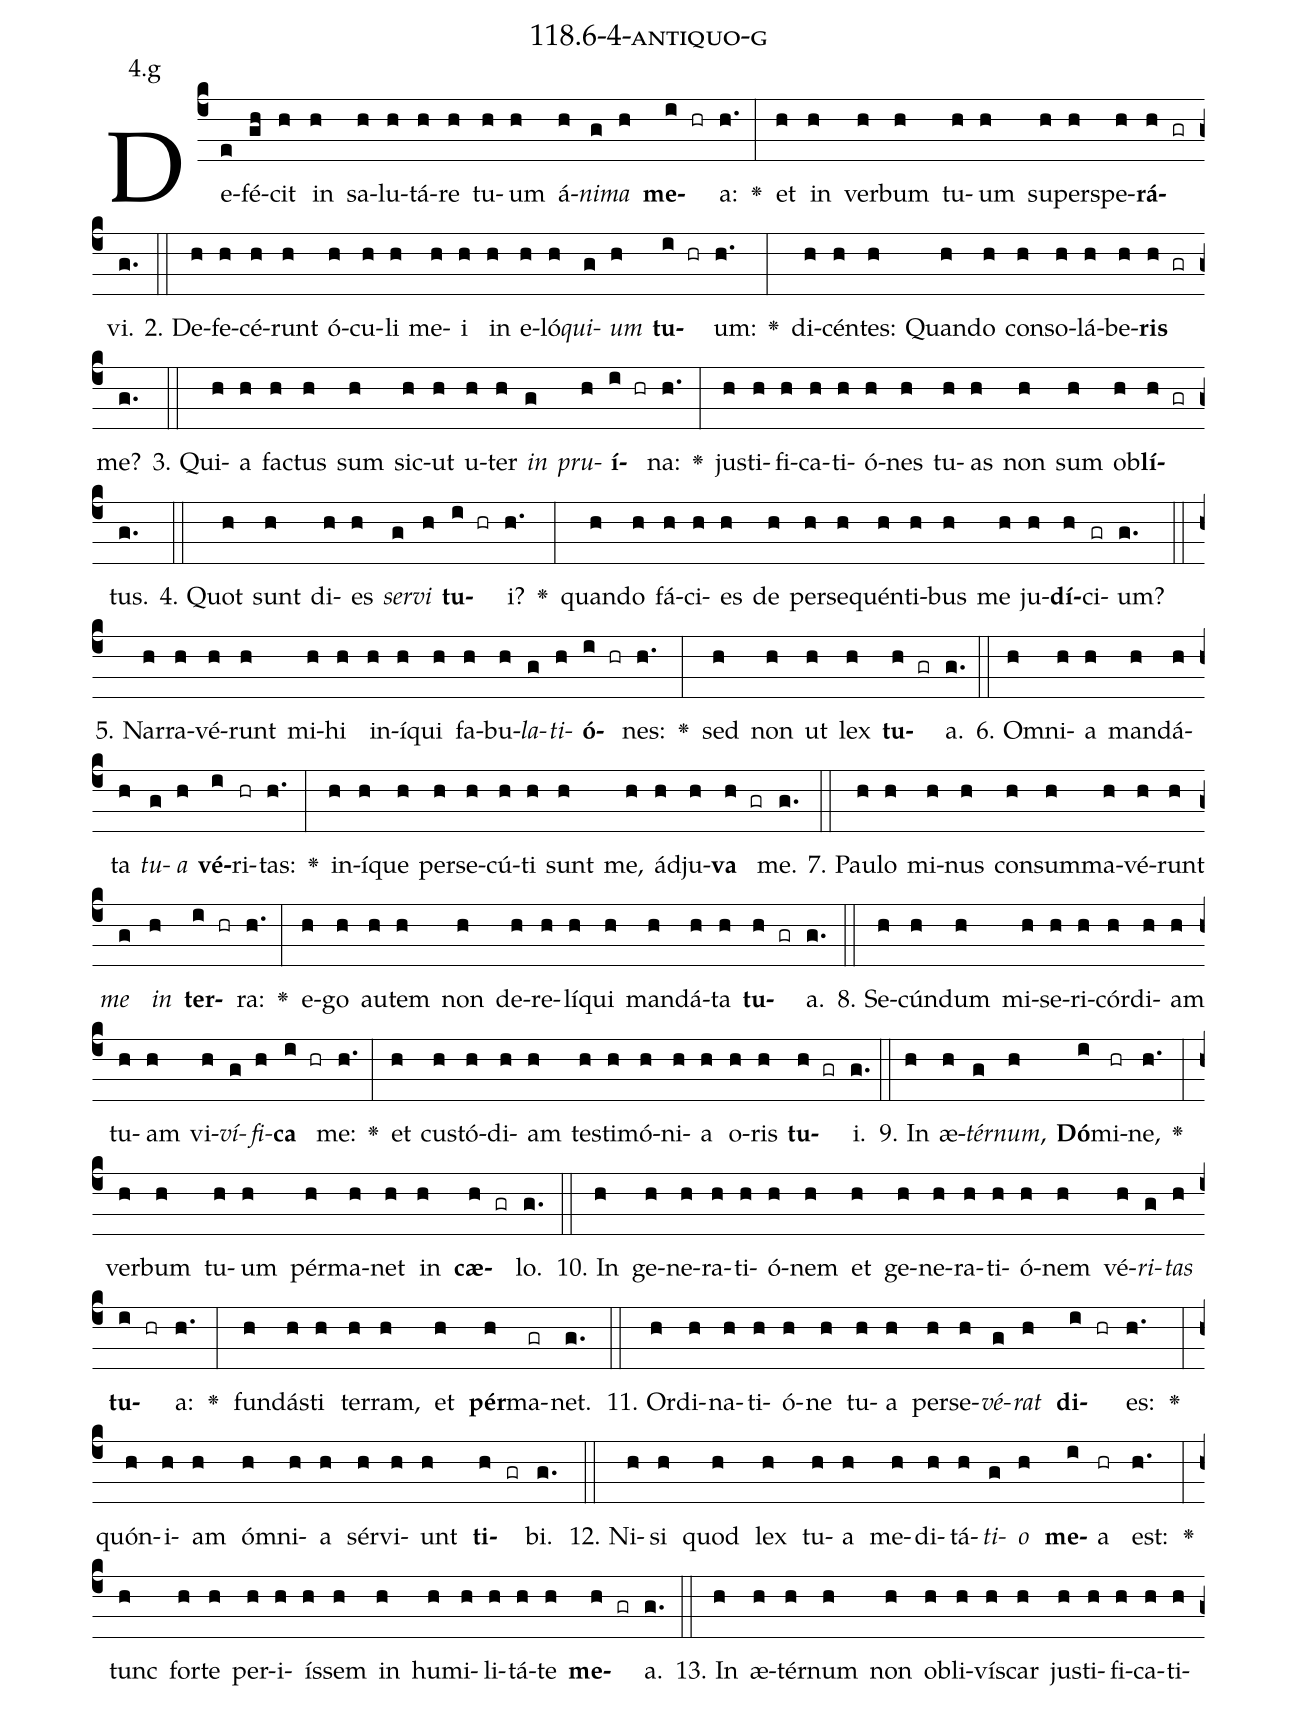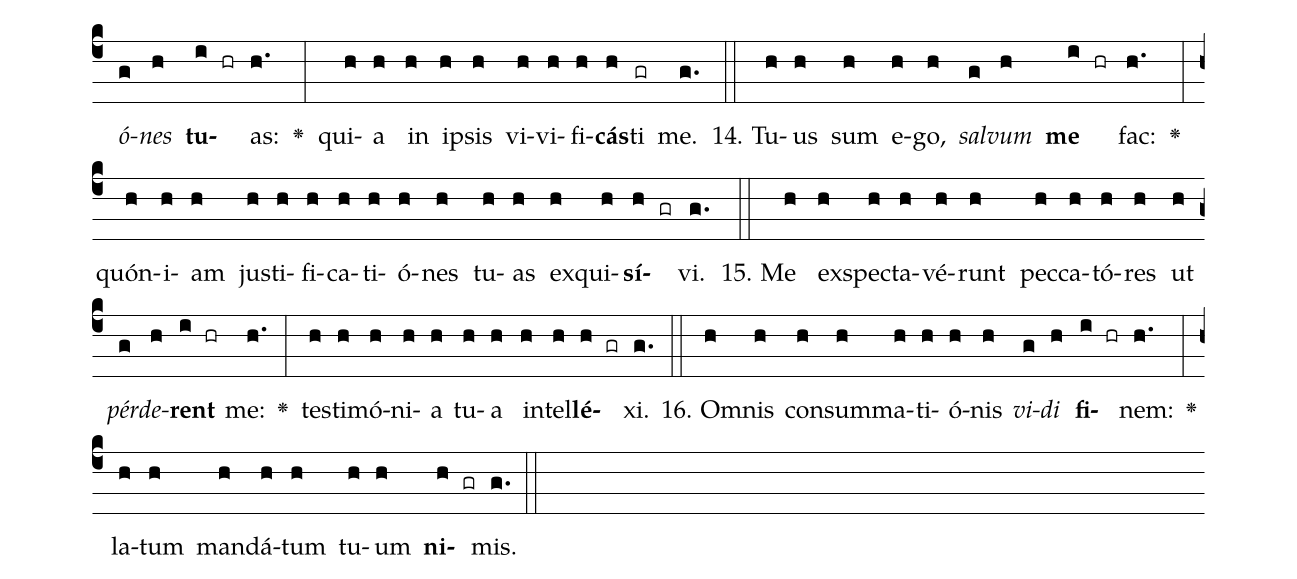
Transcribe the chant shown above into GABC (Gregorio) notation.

name: 118.6-4-antiquo-g;
annotation: 4.g;
%%
(c4)De(e)fé(gh)cit(h) in(h) sa(h)lu(h)tá(h)re(h) tu(h)um(h) á(h)<i>ni</i>(g)<i>ma</i>(h) <b>me</b>(i hr)a:(h.) <v>\greheightstar</v>(:) et(h) in(h) ver(h)bum(h) tu(h)um(h) su(h)per(h)spe(h)<b>rá</b>(h gr)vi.(g.) (::)
2. De(h)fe(h)cé(h)runt(h) ó(h)cu(h)li(h) me(h)i(h) in(h) e(h)ló(h)<i>qui</i>(g)<i>um</i>(h) <b>tu</b>(i hr)um:(h.) <v>\greheightstar</v>(:) di(h)cén(h)tes:(h) Quan(h)do(h) con(h)so(h)lá(h)be(h)<b>ris</b>(h gr) me?(g.) (::)
3. Qui(h)a(h) fac(h)tus(h) sum(h) sic(h)ut(h) u(h)ter(h) <i>in</i>(g) <i>pru</i>(h)<b>í</b>(i hr)na:(h.) <v>\greheightstar</v>(:) jus(h)ti(h)fi(h)ca(h)ti(h)ó(h)nes(h) tu(h)as(h) non(h) sum(h) ob(h)<b>lí</b>(h gr)tus.(g.) (::)
4. Quot(h) sunt(h) di(h)es(h) <i>ser</i>(g)<i>vi</i>(h) <b>tu</b>(i hr)i?(h.) <v>\greheightstar</v>(:) quan(h)do(h) fá(h)ci(h)es(h) de(h) per(h)se(h)quén(h)ti(h)bus(h) me(h) ju(h)<b>dí</b>(h)ci(gr)um?(g.) (::)
5. Nar(h)ra(h)vé(h)runt(h) mi(h)hi(h) in(h)í(h)qui(h) fa(h)bu(h)<i>la</i>(g)<i>ti</i>(h)<b>ó</b>(i hr)nes:(h.) <v>\greheightstar</v>(:) sed(h) non(h) ut(h) lex(h) <b>tu</b>(h gr)a.(g.) (::)
6. Om(h)ni(h)a(h) man(h)dá(h)ta(h) <i>tu</i>(g)<i>a</i>(h) <b>vé</b>(i)ri(hr)tas:(h.) <v>\greheightstar</v>(:) in(h)í(h)que(h) per(h)se(h)cú(h)ti(h) sunt(h) me,(h) ád(h)ju(h)<b>va</b>(h gr) me.(g.) (::)
7. Pau(h)lo(h) mi(h)nus(h) con(h)sum(h)ma(h)vé(h)runt(h) <i>me</i>(g) <i>in</i>(h) <b>ter</b>(i hr)ra:(h.) <v>\greheightstar</v>(:) e(h)go(h) au(h)tem(h) non(h) de(h)re(h)lí(h)qui(h) man(h)dá(h)ta(h) <b>tu</b>(h gr)a.(g.) (::)
8. Se(h)cún(h)dum(h) mi(h)se(h)ri(h)cór(h)di(h)am(h) tu(h)am(h) vi(h)<i>ví</i>(g)<i>fi</i>(h)<b>ca</b>(i hr) me:(h.) <v>\greheightstar</v>(:) et(h) cus(h)tó(h)di(h)am(h) tes(h)ti(h)mó(h)ni(h)a(h) o(h)ris(h) <b>tu</b>(h gr)i.(g.) (::)
9. In(h) æ(h)<i>tér</i>(g)<i>num</i>,(h) <b>Dó</b>(i)mi(hr)ne,(h.) <v>\greheightstar</v>(:) ver(h)bum(h) tu(h)um(h) pér(h)ma(h)net(h) in(h) <b>cæ</b>(h gr)lo.(g.) (::)
10. In(h) ge(h)ne(h)ra(h)ti(h)ó(h)nem(h) et(h) ge(h)ne(h)ra(h)ti(h)ó(h)nem(h) vé(h)<i>ri</i>(g)<i>tas</i>(h) <b>tu</b>(i hr)a:(h.) <v>\greheightstar</v>(:) fun(h)dás(h)ti(h) ter(h)ram,(h) et(h) <b>pér</b>(h)ma(gr)net.(g.) (::)
11. Or(h)di(h)na(h)ti(h)ó(h)ne(h) tu(h)a(h) per(h)se(h)<i>vé</i>(g)<i>rat</i>(h) <b>di</b>(i hr)es:(h.) <v>\greheightstar</v>(:) quón(h)i(h)am(h) óm(h)ni(h)a(h) sér(h)vi(h)unt(h) <b>ti</b>(h gr)bi.(g.) (::)
12. Ni(h)si(h) quod(h) lex(h) tu(h)a(h) me(h)di(h)tá(h)<i>ti</i>(g)<i>o</i>(h) <b>me</b>(i)a(hr) est:(h.) <v>\greheightstar</v>(:) tunc(h) for(h)te(h) per(h)i(h)ís(h)sem(h) in(h) hu(h)mi(h)li(h)tá(h)te(h) <b>me</b>(h gr)a.(g.) (::)
13. In(h) æ(h)tér(h)num(h) non(h) ob(h)li(h)vís(h)car(h) jus(h)ti(h)fi(h)ca(h)ti(h)<i>ó</i>(g)<i>nes</i>(h) <b>tu</b>(i hr)as:(h.) <v>\greheightstar</v>(:) qui(h)a(h) in(h) ip(h)sis(h) vi(h)vi(h)fi(h)<b>cás</b>(h)ti(gr) me.(g.) (::)
14. Tu(h)us(h) sum(h) e(h)go,(h) <i>sal</i>(g)<i>vum</i>(h) <b>me</b>(i hr) fac:(h.) <v>\greheightstar</v>(:) quón(h)i(h)am(h) jus(h)ti(h)fi(h)ca(h)ti(h)ó(h)nes(h) tu(h)as(h) ex(h)qui(h)<b>sí</b>(h gr)vi.(g.) (::)
15. Me(h) ex(h)spec(h)ta(h)vé(h)runt(h) pec(h)ca(h)tó(h)res(h) ut(h) <i>pér</i>(g)<i>de</i>(h)<b>rent</b>(i hr) me:(h.) <v>\greheightstar</v>(:) tes(h)ti(h)mó(h)ni(h)a(h) tu(h)a(h) in(h)tel(h)<b>lé</b>(h gr)xi.(g.) (::)
16. Om(h)nis(h) con(h)sum(h)ma(h)ti(h)ó(h)nis(h) <i>vi</i>(g)<i>di</i>(h) <b>fi</b>(i hr)nem:(h.) <v>\greheightstar</v>(:) la(h)tum(h) man(h)dá(h)tum(h) tu(h)um(h) <b>ni</b>(h gr)mis.(g.) (::)
